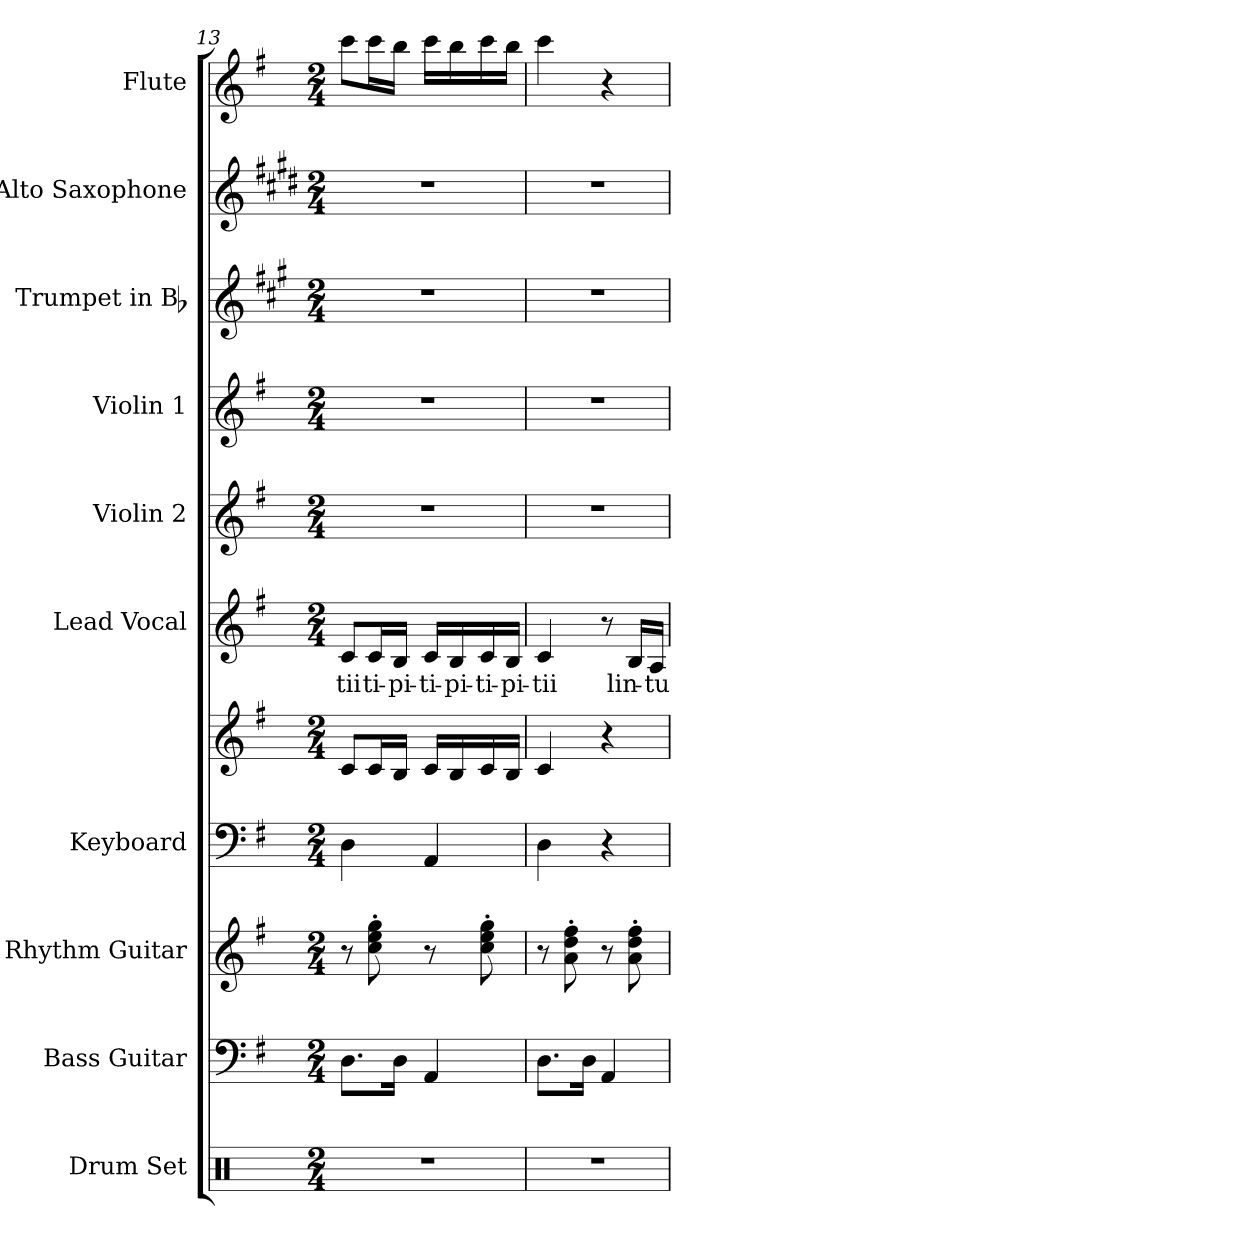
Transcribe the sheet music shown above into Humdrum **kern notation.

**kern	**kern	**kern	**kern	**kern	**kern	**text	**kern	**kern	**kern	**kern	**kern
*part10	*part9	*part8	*part7	*part7	*part6	*part6	*part5	*part4	*part3	*part2	*part1
*staff11	*staff10	*staff9	*staff8	*staff7	*staff6	*staff6	*staff5	*staff4	*staff3	*staff2	*staff1
*I"Drum Set	*I"Bass Guitar	*I"Rhythm Guitar	*I"Keyboard	*	*I"Lead Vocal	*	*I"Violin 2	*I"Violin 1	*I"Trumpet in Bb	*I"Alto Saxophone	*I"Flute
*I'Dr.	*I'Bass	*I'Rhy.	*I'Kbd.	*	*	*	*I'Vln. 2	*I'Vln. 1	*I'Tpt.	*I'Alto Sax.	*I'Fl.
*clefX	*clefF4	*clefG2	*clefF4	*clefG2	*clefG2	*	*clefG2	*clefG2	*clefG2	*clefG2	*clefG2
*	*ITrd7c12	*ITrd7c12	*	*	*	*	*	*	*ITrd1c2	*ITrd5c9	*
*k[]	*k[f#]	*k[f#]	*k[f#]	*k[f#]	*k[f#]	*	*k[f#]	*k[f#]	*k[f#]	*k[f#]	*k[f#]
*C:	*G:	*G:	*G:	*G:	*G:	*	*G:	*G:	*G:	*G:	*G:
*M2/4	*M2/4	*M2/4	*M2/4	*M2/4	*M2/4	*	*M2/4	*M2/4	*M2/4	*M2/4	*M2/4
=13	=13	=13	=13	=13	=13	=13	=13	=13	=13	=13	=13
!LO:N:vis=1	!	!	!	!	!	!	!	!	!	!	!
!	!	!	!	!	!	!LO:LY:b:color=#000000	!LO:N:vis=1	!LO:N:vis=1	!LO:N:vis=1	!LO:N:vis=1	!
2r	8.DDi\L	8r	4Di\	8ci/L	8ci/L	-tii	2r	2r	2r	2r	8ccci\L
!	!	!	!	!	!	!LO:LY:b:color=#000000	!	!	!	!	!
.	.	8ci\' 8ei' 8gi'	.	16ci/L	16ci/L	ti-	.	.	.	.	16ccci\L
!	!	!	!	!	!	!LO:LY:b:color=#000000	!	!	!	!	!
.	16DDi\Jk	.	.	16Bi/JJ	16Bi/JJ	-pi-	.	.	.	.	16bbi\JJ
!	!	!	!	!	!	!LO:LY:b:color=#000000	!	!	!	!	!
.	4AAAi/	8r	4AAi/	16ci/LL	16ci/LL	-ti-	.	.	.	.	16ccci\LL
!	!	!	!	!	!	!LO:LY:b:color=#000000	!	!	!	!	!
.	.	.	.	16Bi/	16Bi/	-pi-	.	.	.	.	16bbi\
!	!	!	!	!	!	!LO:LY:b:color=#000000	!	!	!	!	!
.	.	8ci\' 8ei' 8gi'	.	16ci/	16ci/	-ti-	.	.	.	.	16ccci\
!	!	!	!	!	!	!LO:LY:b:color=#000000	!	!	!	!	!
.	.	.	.	16Bi/JJ	16Bi/JJ	-pi-	.	.	.	.	16bbi\JJ
=14	=14	=14	=14	=14	=14	=14	=14	=14	=14	=14	=14
!LO:N:vis=1	!	!	!	!	!	!	!	!	!	!	!
!	!	!	!	!	!	!LO:LY:b:color=#000000	!LO:N:vis=1	!LO:N:vis=1	!LO:N:vis=1	!LO:N:vis=1	!
2r	8.DDi\L	8r	4Di\	4ci/	4ci/	-tii	2r	2r	2r	2r	4ccci\
.	.	8Ai\' 8di' 8f#i'	.	.	.	.	.	.	.	.	.
.	16DDi\Jk	.	.	.	.	.	.	.	.	.	.
.	4AAAi/	8r	4r	4r	8r	.	.	.	.	.	4r
!	!	!	!	!	!	!LO:LY:b:color=#000000	!	!	!	!	!
.	.	8Ai\' 8di' 8f#i'	.	.	16Bi/LL	lin-	.	.	.	.	.
!	!	!	!	!	!	!LO:LY:b:color=#000000	!	!	!	!	!
.	.	.	.	.	16Ai/JJ	-tu-	.	.	.	.	.
=	=	=	=	=	=	=	=	=	=	=	=
*-	*-	*-	*-	*-	*-	*-	*-	*-	*-	*-	*-
